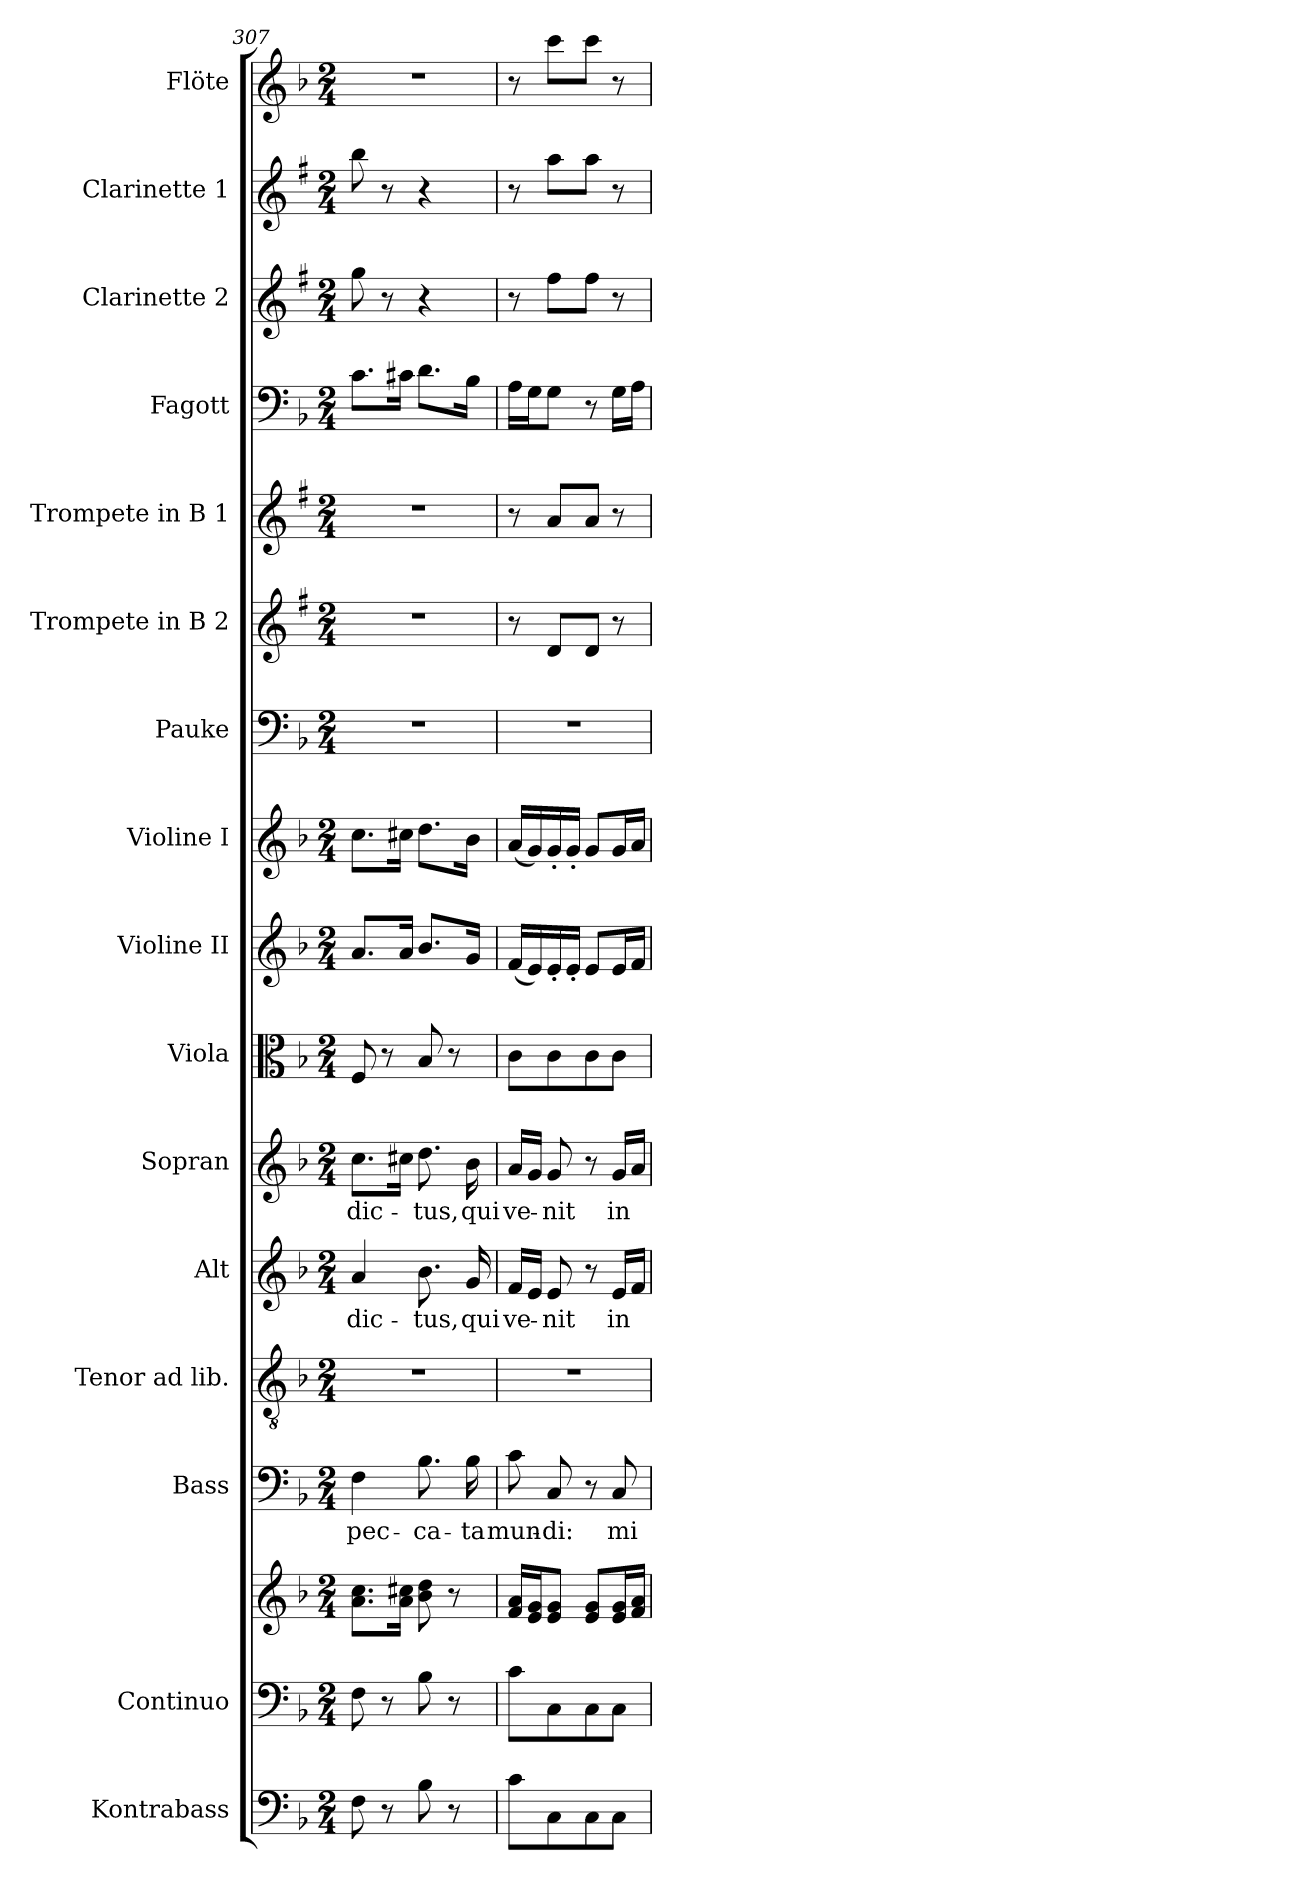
**kern	**kern	**kern	**kern	**text	**kern	**kern	**text	**kern	**text	**kern	**kern	**kern	**kern	**kern	**kern	**kern	**kern	**kern	**kern
*part16	*part15	*part15	*part14	*part14	*part13	*part12	*part12	*part11	*part11	*part10	*part9	*part8	*part7	*part6	*part5	*part4	*part3	*part2	*part1
*staff17	*staff16	*staff15	*staff14	*staff14	*staff13	*staff12	*staff12	*staff11	*staff11	*staff10	*staff9	*staff8	*staff7	*staff6	*staff5	*staff4	*staff3	*staff2	*staff1
*I"Kontrabass	*I"Continuo	*	*I"Bass	*	*I"Tenor ad lib.	*I"Alt	*	*I"Sopran	*	*I"Viola	*I"Violine II	*I"Violine I	*I"Pauke	*I"Trompete in B 2	*I"Trompete in B 1	*I"Fagott	*I"Clarinette 2	*I"Clarinette 1	*I"Flöte
*I'Kb.	*I'cont.	*	*I'B	*	*I'T	*I'A	*	*I'S	*	*I'Vla.	*I'Vl. II	*I'Vl. I	*I'Pk.	*	*	*I'Fg.	*I'Cl. 2	*I'Cl. 1	*I'Fl.
*clefF4	*clefF4	*clefG2	*clefF4	*	*clefGv2	*clefG2	*	*clefG2	*	*clefC3	*clefG2	*clefG2	*clefF4	*clefG2	*clefG2	*clefF4	*clefG2	*clefG2	*clefG2
*ITrd7c12	*	*	*	*	*	*	*	*	*	*	*	*	*	*ITrd1c2	*ITrd1c2	*	*ITrd1c2	*ITrd1c2	*
*k[b-]	*k[b-]	*k[b-]	*k[b-]	*	*k[b-]	*k[b-]	*	*k[b-]	*	*k[b-]	*k[b-]	*k[b-]	*k[b-]	*k[b-]	*k[b-]	*k[b-]	*k[b-]	*k[b-]	*k[b-]
*F:	*F:	*F:	*F:	*	*F:	*F:	*	*F:	*	*F:	*F:	*F:	*F:	*F:	*F:	*F:	*F:	*F:	*F:
*M2/4	*M2/4	*M2/4	*M2/4	*	*M2/4	*M2/4	*	*M2/4	*	*M2/4	*M2/4	*M2/4	*M2/4	*M2/4	*M2/4	*M2/4	*M2/4	*M2/4	*M2/4
=307	=307	=307	=307	=307	=307	=307	=307	=307	=307	=307	=307	=307	=307	=307	=307	=307	=307	=307	=307
!	!	!	!	!LO:LY:b	!	!	!LO:LY:b	!	!LO:LY:b	!	!	!	!	!	!	!	!	!	!
8FF\	8F\	8.a\ 8.cc\L	4F\	pec-	2r	4a/	-dic-	8.cc\L	-dic-	8F/	8.a/L	8.cc\L	2r	2r	2r	8.c\L	8ff\	8aa\	2r
8r	8r	.	.	.	.	.	.	.	.	8r	.	.	.	.	.	.	8r	8r	.
.	.	16a\ 16cc#X\Jk	.	.	.	.	.	16cc#X\Jk	.	.	16a/Jk	16cc#X\Jk	.	.	.	16c#X\Jk	.	.	.
!	!	!	!	!LO:LY:b	!	!	!LO:LY:b	!	!LO:LY:b	!	!	!	!	!	!	!	!	!	!
8BB-\	8B-\	8b-\ 8dd\	8.B-\	-ca-	.	8.b-\	-tus,	8.dd\	-tus,	8B-/	8.b-/L	8.dd\L	.	.	.	8.d\L	4r	4r	.
8r	8r	8r	.	.	.	.	.	.	.	8r	.	.	.	.	.	.	.	.	.
!	!	!	!	!LO:LY:b	!	!	!LO:LY:b	!	!LO:LY:b	!	!	!	!	!	!	!	!	!	!
.	.	.	16B-\	-ta	.	16g/	qui	16b-\	qui	.	16g/Jk	16b-\Jk	.	.	.	16B-\Jk	.	.	.
=308	=308	=308	=308	=308	=308	=308	=308	=308	=308	=308	=308	=308	=308	=308	=308	=308	=308	=308	=308
!	!	!	!	!LO:LY:b	!	!	!LO:LY:b	!	!LO:LY:b	!	!	!	!	!	!	!	!	!	!
8C\L	8c\L	16f/ 16a/LL	8c\	mun-	2r	16f/LL	ve-	16a/LL	ve-	8c\L	(<16f/LL	(<16a/LL	2r	8r	8r	16A\LL	8r	8r	8r
.	.	16e/ 16g/J	.	.	.	16e/JJ	.	16g/JJ	.	.	16e/)	16g/)	.	.	.	16G\J	.	.	.
!	!	!	!	!LO:LY:b	!	!	!LO:LY:b	!	!LO:LY:b	!	!	!	!	!	!	!	!	!	!
8CC\	8C\	8e/ 8g/J	8C/	-di:	.	8e/	-nit	8g/	-nit	8c\	16e'</	16g'</	.	8c/L	8g/L	8G\J	8ee\L	8gg\L	8ccc\L
.	.	.	.	.	.	.	.	.	.	.	16e'</JJ	16g'</JJ	.	.	.	.	.	.	.
8CC\	8C\	8e/ 8g/L	8r	.	.	8r	.	8r	.	8c\	8e/L	8g/L	.	8c/J	8g/J	8r	8ee\J	8gg\J	8ccc\J
!	!	!	!	!LO:LY:b	!	!	!LO:LY:b	!	!LO:LY:b	!	!	!	!	!	!	!	!	!	!
8CC\J	8C\J	16e/ 16g/L	8C/	mi-	.	16e/LL	in	16g/LL	in	8c\J	16e/L	16g/L	.	8r	8r	16G\LL	8r	8r	8r
.	.	16f/ 16a/JJ	.	.	.	16f/JJ	.	16a/JJ	.	.	16f/JJ	16a/JJ	.	.	.	16A\JJ	.	.	.
=	=	=	=	=	=	=	=	=	=	=	=	=	=	=	=	=	=	=	=
*-	*-	*-	*-	*-	*-	*-	*-	*-	*-	*-	*-	*-	*-	*-	*-	*-	*-	*-	*-
